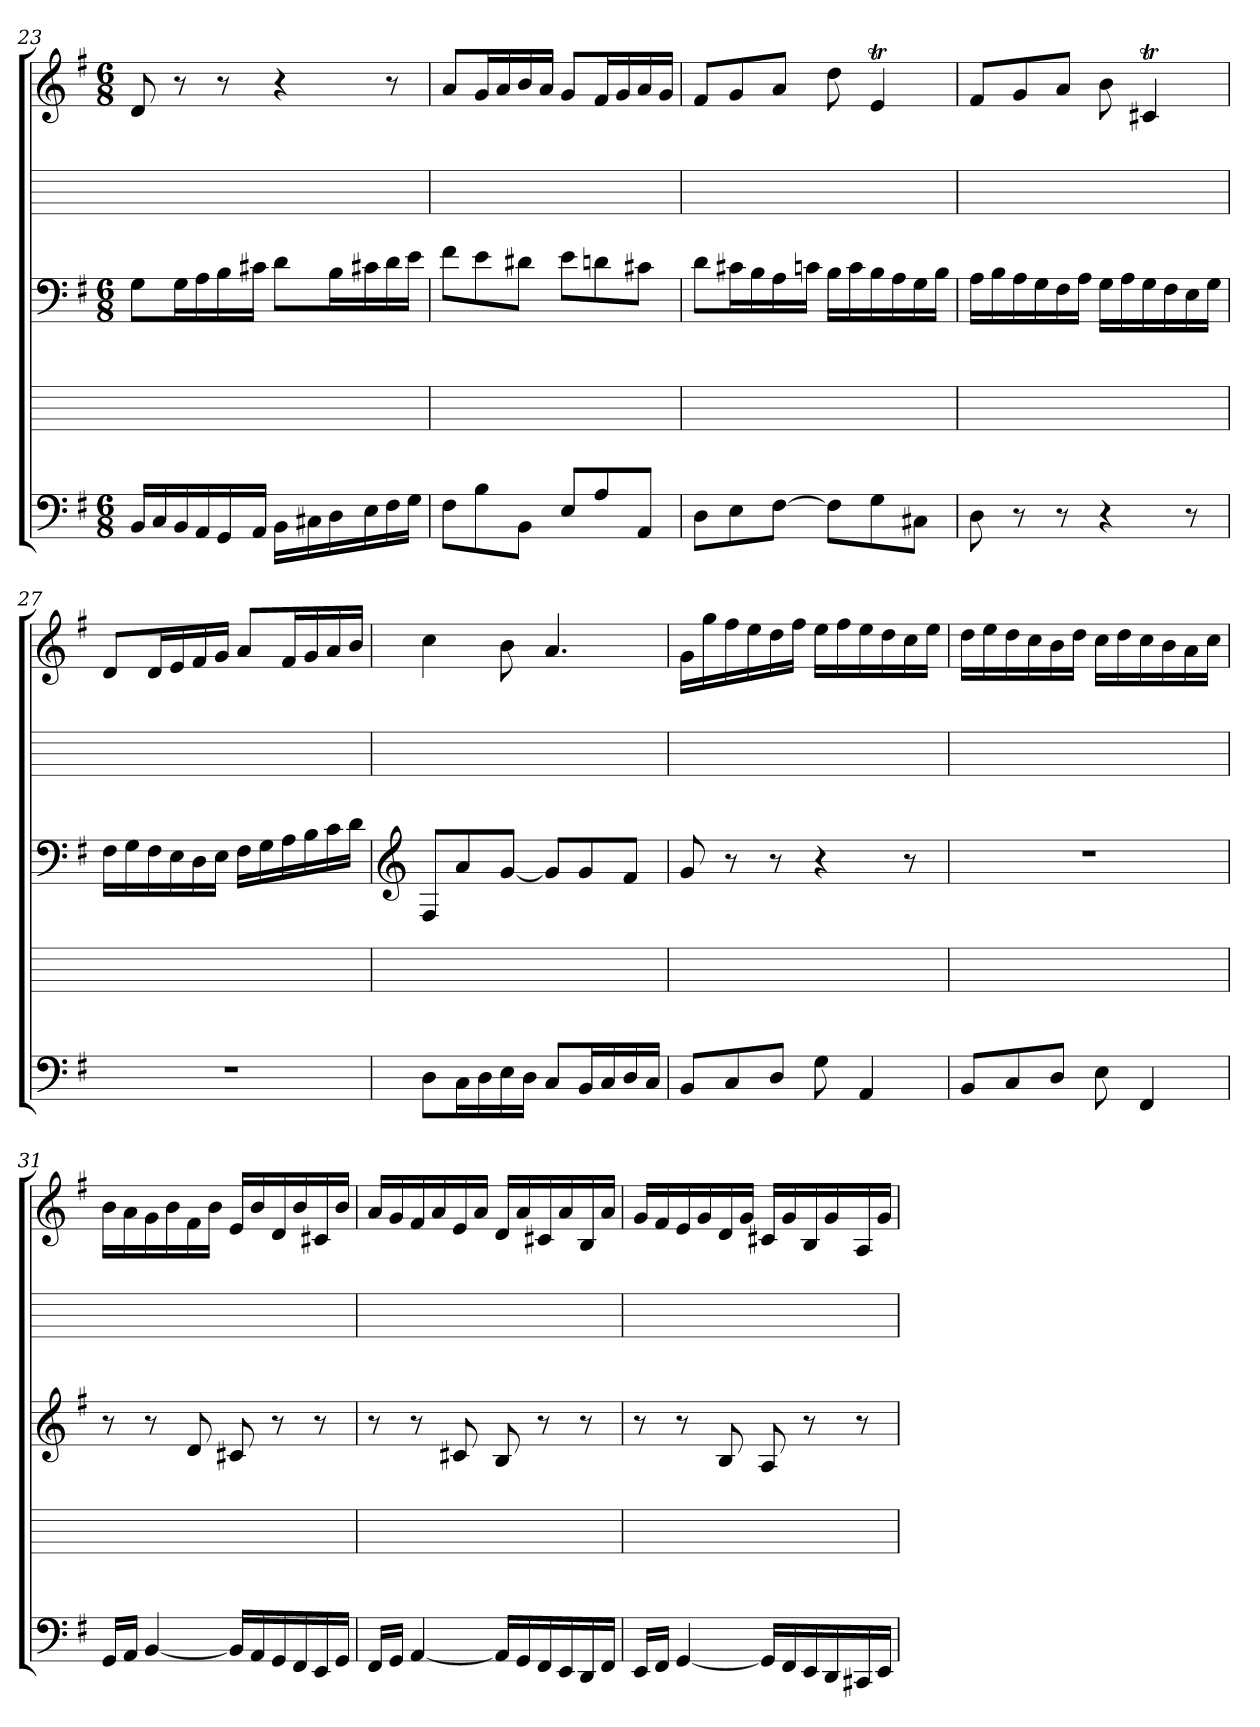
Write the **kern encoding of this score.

**kern	**kern	**kern	**kern	**kern
*part5	*part4	*part3	*part2	*part1
*staff5	*staff4	*staff3	*staff2	*staff1
*clefF4	*	*clefF4	*	*clefG2
*k[f#]	*	*k[f#]	*	*k[f#]
*G:	*	*G:	*	*G:
*M6/8	*	*M6/8	*	*M6/8
=23	=23	=23	=23	=23
16BB/LL	2.ryy	8G\L	2.ryy	8d
16C/	.	.	.	.
16BB/	.	16G\L	.	8r
16AA/	.	16A\	.	.
16GG/	.	16B\	.	8r
16AA/JJ	.	16c#X\JJ	.	.
16BB\LL	.	8d\L	.	4r
16C#X\	.	.	.	.
16D\	.	16B\L	.	.
16E\	.	16c#X\	.	.
16F#\	.	16d\	.	8r
16G\JJ	.	16e\JJ	.	.
=24	=24	=24	=24	=24
8F#\L	2.ryy	8f#\L	2.ryy	8a/L
8B\	.	8e\	.	16g/L
.	.	.	.	16a/
8BB\J	.	8d#X\J	.	16b/
.	.	.	.	16a/JJ
8E/L	.	8e\L	.	8g/L
8A/	.	8dn\	.	16f#/L
.	.	.	.	16g/
8AA/J	.	8c#X\J	.	16a/
.	.	.	.	16g/JJ
=25	=25	=25	=25	=25
8D\L	2.ryy	8d\L	2.ryy	8f#/L
8E\	.	16c#X\L	.	8g/
.	.	16B\	.	.
[8F#\J	.	16A\	.	8a/J
.	.	16cn\JJ	.	.
8F#\L]	.	16B\LL	.	8dd
.	.	16c\	.	.
8G\	.	16B\	.	4eT
.	.	16A\	.	.
8C#X\J	.	16G\	.	.
.	.	16B\JJ	.	.
=26	=26	=26	=26	=26
8D	2.ryy	16A\LL	2.ryy	8f#/L
.	.	16B\	.	.
8r	.	16A\	.	8g/
.	.	16G\	.	.
8r	.	16F#\	.	8a/J
.	.	16A\JJ	.	.
4r	.	16G\LL	.	8b
.	.	16A\	.	.
.	.	16G\	.	4c#Xt
.	.	16F#\	.	.
8r	.	16E\	.	.
.	.	16G\JJ	.	.
=27	=27	=27	=27	=27
2.r	2.ryy	16F#\LL	2.ryy	8d/L
.	.	16G\	.	.
.	.	16F#\	.	16d/L
.	.	16E\	.	16e/
.	.	16D\	.	16f#/
.	.	16E\JJ	.	16g/JJ
.	.	16F#\LL	.	8a/L
.	.	16G\	.	.
.	.	16A\	.	16f#/L
.	.	16B\	.	16g/
.	.	16c\	.	16a/
.	.	16d\JJ	.	16b/JJ
=28	=28	=28	=28	=28
*	*	*clefG2	*	*
8D\L	2.ryy	8F#/L	2.ryy	4cc
16C\L	.	8a/	.	.
16D\	.	.	.	.
16E\	.	[8g/J	.	8b
16D\JJ	.	.	.	.
8C/L	.	8g/L]	.	4.a
16BB/L	.	8g/	.	.
16C/	.	.	.	.
16D/	.	8f#/J	.	.
16C/JJ	.	.	.	.
=29	=29	=29	=29	=29
8BB/L	2.ryy	8g	2.ryy	16g\LL
.	.	.	.	16gg\
8C/	.	8r	.	16ff#\
.	.	.	.	16ee\
8D/J	.	8r	.	16dd\
.	.	.	.	16ff#\JJ
8G	.	4r	.	16ee\LL
.	.	.	.	16ff#\
4AA	.	.	.	16ee\
.	.	.	.	16dd\
.	.	8r	.	16cc\
.	.	.	.	16ee\JJ
=30	=30	=30	=30	=30
8BB/L	2.ryy	2.r	2.ryy	16dd\LL
.	.	.	.	16ee\
8C/	.	.	.	16dd\
.	.	.	.	16cc\
8D/J	.	.	.	16b\
.	.	.	.	16dd\JJ
8E	.	.	.	16cc\LL
.	.	.	.	16dd\
4FF#	.	.	.	16cc\
.	.	.	.	16b\
.	.	.	.	16a\
.	.	.	.	16cc\JJ
=31	=31	=31	=31	=31
16GG/LL	2.ryy	8r	2.ryy	16b\LL
16AA/JJ	.	.	.	16a\
[4BB	.	8r	.	16g\
.	.	.	.	16b\
.	.	8d	.	16f#\
.	.	.	.	16b\JJ
16BB/LL]	.	8c#X	.	16e/LL
16AA/	.	.	.	16b/
16GG/	.	8r	.	16d/
16FF#/	.	.	.	16b/
16EE/	.	8r	.	16c#X/
16GG/JJ	.	.	.	16b/JJ
=32	=32	=32	=32	=32
16FF#/LL	2.ryy	8r	2.ryy	16a/LL
16GG/JJ	.	.	.	16g/
[4AA	.	8r	.	16f#/
.	.	.	.	16a/
.	.	8c#X	.	16e/
.	.	.	.	16a/JJ
16AA/LL]	.	8B	.	16d/LL
16GG/	.	.	.	16a/
16FF#/	.	8r	.	16c#X/
16EE/	.	.	.	16a/
16DD/	.	8r	.	16B/
16FF#/JJ	.	.	.	16a/JJ
=33	=33	=33	=33	=33
16EE/LL	2.ryy	8r	2.ryy	16g/LL
16FF#/JJ	.	.	.	16f#/
[4GG	.	8r	.	16e/
.	.	.	.	16g/
.	.	8B	.	16d/
.	.	.	.	16g/JJ
16GG/LL]	.	8A	.	16c#X/LL
16FF#/	.	.	.	16g/
16EE/	.	8r	.	16B/
16DD/	.	.	.	16g/
16CC#X/	.	8r	.	16A/
16EE/JJ	.	.	.	16g/JJ
=	=	=	=	=
*-	*-	*-	*-	*-
